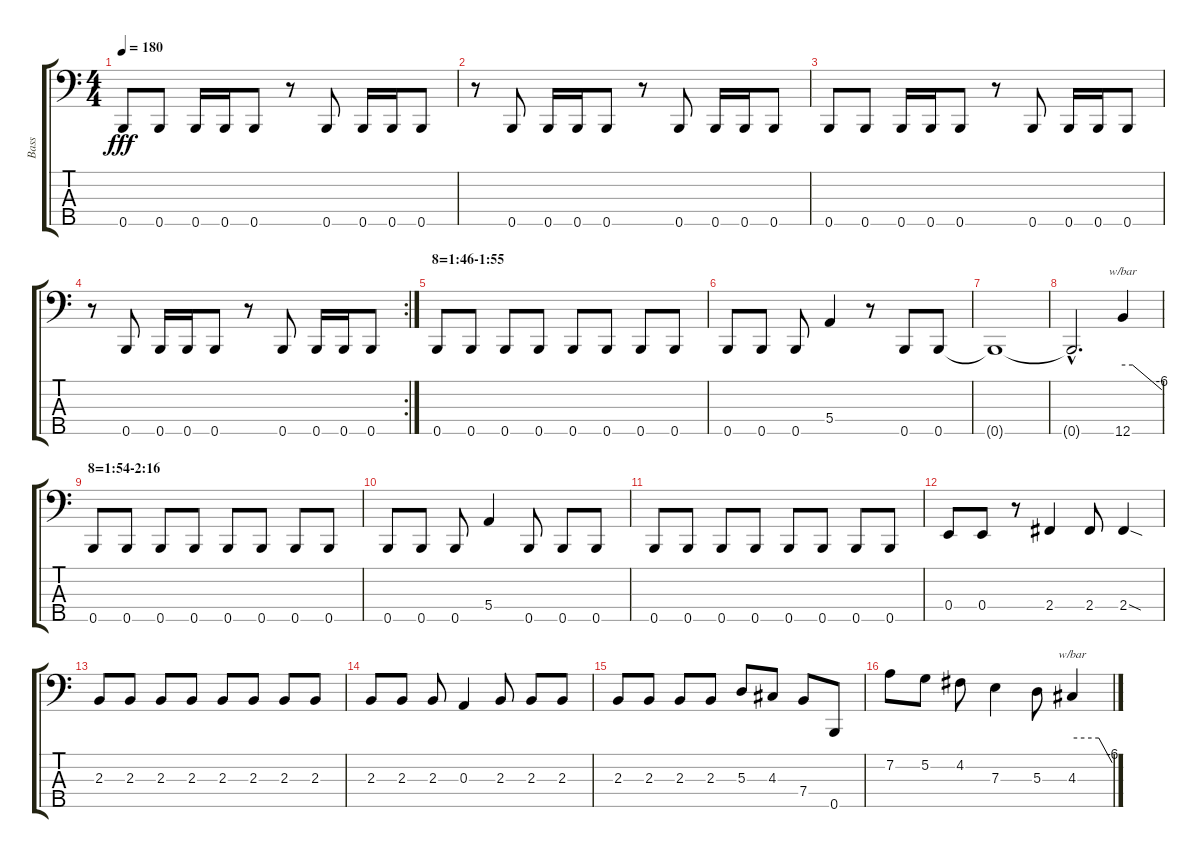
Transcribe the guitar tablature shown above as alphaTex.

\track ("Bass" "Bass") {instrument electricbasspick}
\staff {score tabs}
\tuning (G2 D2 A1 E1 B0) {hide}
\ts (4 4)
\tempo 180
\clef f4
\ks c
0.5.8{dy fff} 0.5.8 0.5.16 0.5.16 0.5.8 r.8 0.5.8 0.5.16 0.5.16 0.5.8 |
r.8 0.5.8 0.5.16 0.5.16 0.5.8 r.8 0.5.8 0.5.16 0.5.16 0.5.8 |
0.5.8 0.5.8 0.5.16 0.5.16 0.5.8 r.8 0.5.8 0.5.16 0.5.16 0.5.8 |
\rc 2
r.8 0.5.8 0.5.16 0.5.16 0.5.8 r.8 0.5.8 0.5.16 0.5.16 0.5.8 |
\section ("" "8=1:46-1:55")
0.5.8 0.5.8 0.5.8 0.5.8 0.5.8 0.5.8 0.5.8 0.5.8 |
0.5.8 0.5.8 0.5.8 5.4.4 r.8 0.5.8 0.5.8 |
0.5{t}.1 |
0.5{hac t}.2{d} 12.5.4{tbe (custom default 0 0 15 0 60 -24)} |
\section ("" "8=1:54-2:16")
0.5.8 0.5.8 0.5.8 0.5.8 0.5.8 0.5.8 0.5.8 0.5.8 |
0.5.8 0.5.8 0.5.8 5.4.4 0.5.8 0.5.8 0.5.8 |
0.5.8 0.5.8 0.5.8 0.5.8 0.5.8 0.5.8 0.5.8 0.5.8 |
0.4.8 0.4.8 r.8 2.4.4 2.4.8 2.4{sod}.4 |
2.3.8 2.3.8 2.3.8 2.3.8 2.3.8 2.3.8 2.3.8 2.3.8 |
2.3.8 2.3.8 2.3.8 0.3.4 2.3.8 2.3.8 2.3.8 |
2.3.8 2.3.8 2.3.8 2.3.8 5.3.8 4.3.8 7.4.8 0.5.8 |
7.2.8 5.2.8 4.2.8 7.3.4 5.3.8 4.3.4{tbe (custom default 0 0 40 0 60 -24)}
